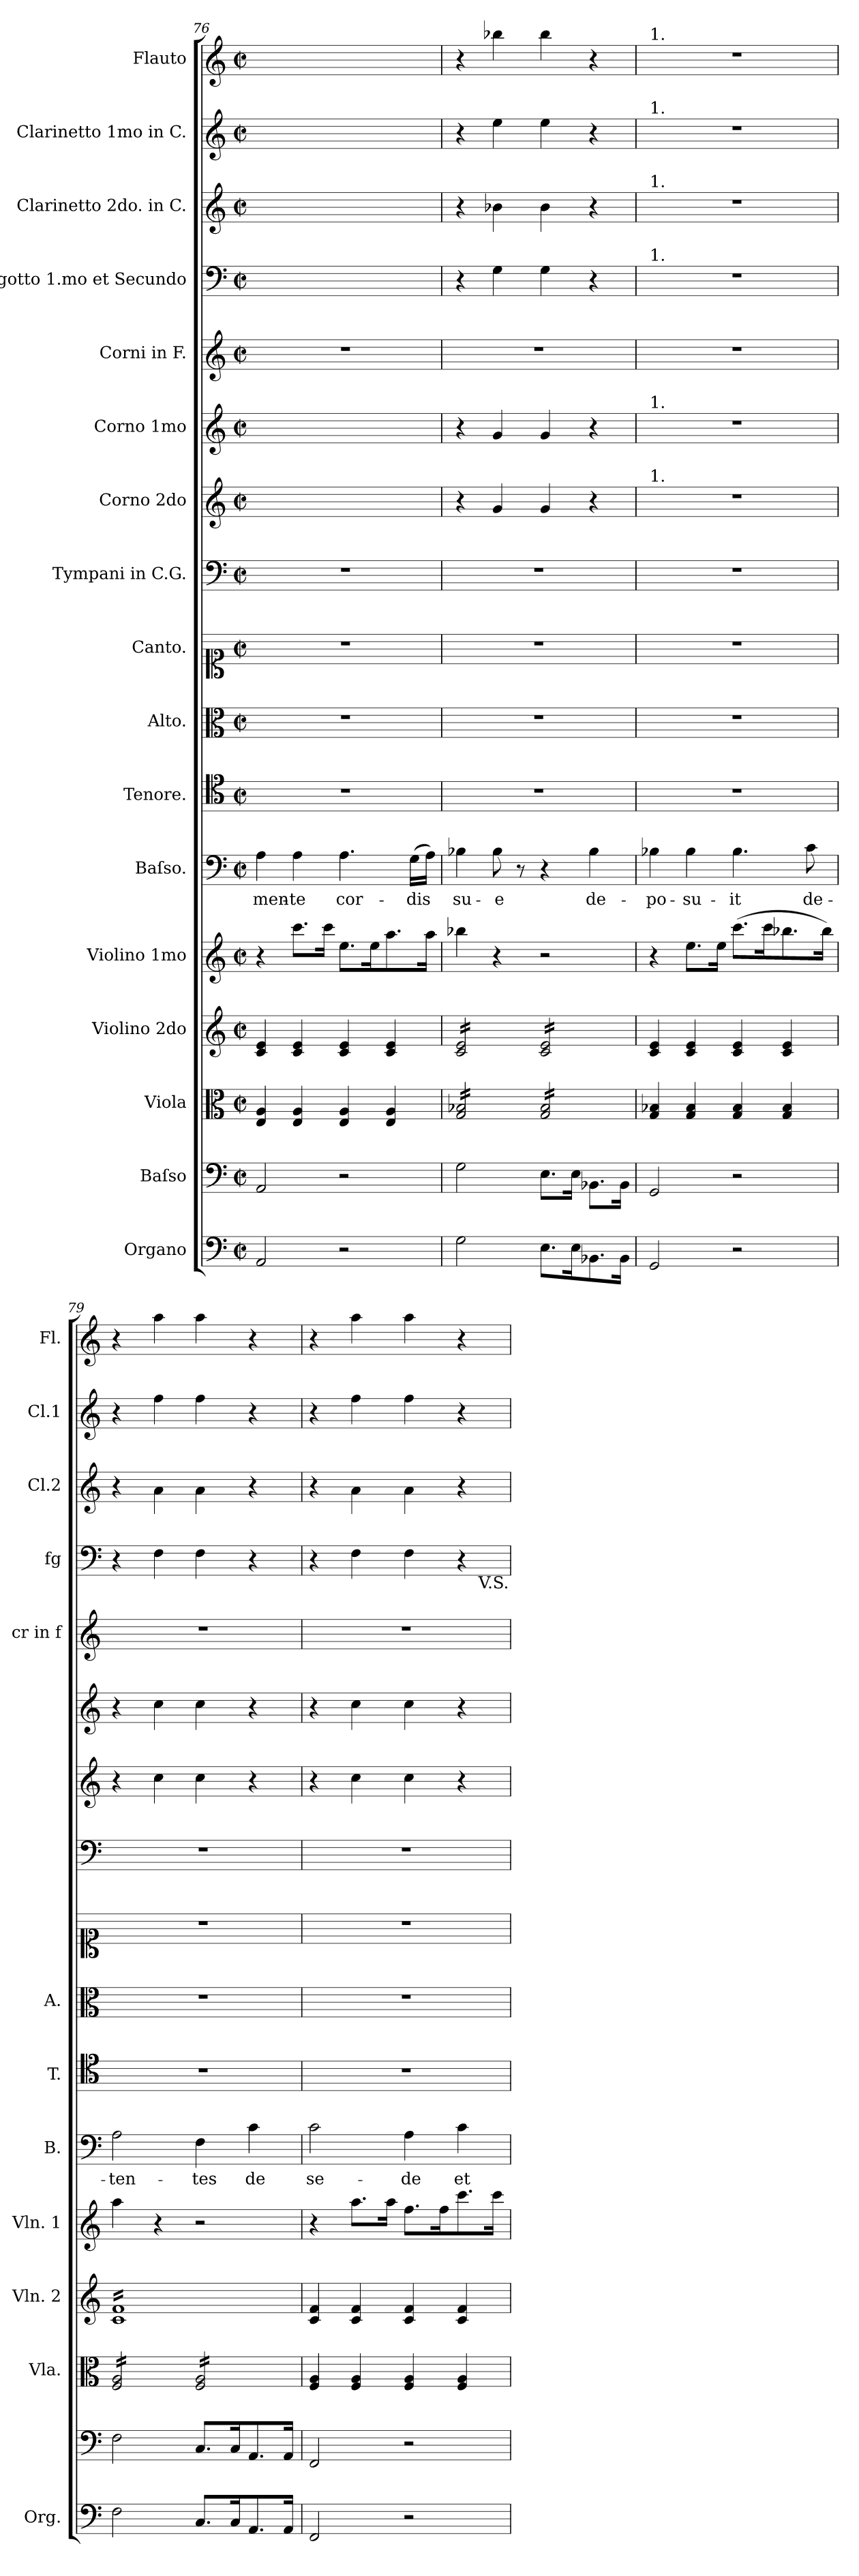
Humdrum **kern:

**kern	**kern	**kern	**kern	**kern	**kern	**text	**kern	**kern	**kern	**kern	**kern	**kern	**kern	**kern	**kern	**kern	**kern
*part17	*part16	*part15	*part14	*part13	*part12	*part12	*part11	*part10	*part9	*part8	*part7	*part6	*part5	*part4	*part3	*part2	*part1
*staff17	*staff16	*staff15	*staff14	*staff13	*staff12	*staff12	*staff11	*staff10	*staff9	*staff8	*staff7	*staff6	*staff5	*staff4	*staff3	*staff2	*staff1
*I"Organo	*I"Baſso	*I"Viola	*I"Violino 2do	*I"Violino 1mo	*I"Baſso.	*	*I"Tenore.	*I"Alto.	*I"Canto.	*I"Tympani in C.G.	*I"Corno 2do	*I"Corno 1mo	*I"Corni in F.	*I"Fagotto 1.mo et Secundo	*I"Clarinetto 2do. in C.	*I"Clarinetto 1mo in C.	*I"Flauto
*I'Org.	*	*I'Vla.	*I'Vln. 2	*I'Vln. 1	*I'B.	*	*I'T.	*I'A.	*	*	*	*	*I'cr in f	*I'fg	*I'Cl.2	*I'Cl.1	*I'Fl.
*clefF4	*clefF4	*clefC3	*clefG2	*clefG2	*clefF4	*	*clefC4	*clefC3	*clefC1	*clefF4	*clefG2	*clefG2	*clefG2	*clefF4	*clefG2	*clefG2	*clefG2
*	*	*	*	*	*	*	*	*	*	*	*	*	*ITrd4c7	*	*	*	*
*k[]	*k[]	*k[]	*k[]	*k[]	*k[]	*	*k[]	*k[]	*k[]	*k[]	*k[]	*k[]	*k[b-]	*k[]	*k[]	*k[]	*k[]
*M2/2	*M2/2	*M2/2	*M2/2	*M2/2	*M2/2	*	*M2/2	*M2/2	*M2/2	*M2/2	*M2/2	*M2/2	*M2/2	*M2/2	*M2/2	*M2/2	*M2/2
*met(c|)	*met(c|)	*met(c|)	*met(c|)	*met(c|)	*met(c|)	*	*met(c|)	*met(c|)	*met(c|)	*met(c|)	*met(c|)	*met(c|)	*met(c|)	*met(c|)	*met(c|)	*met(c|)	*met(c|)
=76	=76	=76	=76	=76	=76	=76	=76	=76	=76	=76	=76	=76	=76	=76	=76	=76	=76
2AA/	2AA/	4E/ 4A/	4c/ 4e/	4r	4A\	men-	1r	1r	1r	1r	1ryy	1ryy	1r	1ryy	1ryy	1ryy	1ryy
.	.	4E/ 4A/	4c/ 4e/	8.ccc\L	4A\	-te	.	.	.	.	.	.	.	.	.	.	.
.	.	.	.	16ccc\Jk	.	.	.	.	.	.	.	.	.	.	.	.	.
2r	2r	4E/ 4A/	4c/ 4e/	8.ee\L	4.A\	cor-	.	.	.	.	.	.	.	.	.	.	.
.	.	.	.	16ee\K	.	.	.	.	.	.	.	.	.	.	.	.	.
.	.	4E/ 4A/	4c/ 4e/	8.aa\	.	.	.	.	.	.	.	.	.	.	.	.	.
.	.	.	.	.	(16G\LL	-dis	.	.	.	.	.	.	.	.	.	.	.
.	.	.	.	16aa\Jk	16A\JJ)	.	.	.	.	.	.	.	.	.	.	.	.
=77	=77	=77	=77	=77	=77	=77	=77	=77	=77	=77	=77	=77	=77	=77	=77	=77	=77
*	*	*tremolo	*	*	*	*	*	*	*	*	*	*	*	*	*	*	*
*	*	*	*tremolo	*	*	*	*	*	*	*	*	*	*	*	*	*	*
2G\	2G\	16G/ 16B-X/LL	16c/ 16e/LL	4bb-X\	4B-X\	su-	1r	1r	1r	1r	4r	4r	1r	4r	4r	4r	4r
.	.	16G/ 16B-X/	16c/ 16e/	.	.	.	.	.	.	.	.	.	.	.	.	.	.
.	.	16G/ 16B-X/	16c/ 16e/	.	.	.	.	.	.	.	.	.	.	.	.	.	.
.	.	16G/ 16B-X/	16c/ 16e/	.	.	.	.	.	.	.	.	.	.	.	.	.	.
.	.	16G/ 16B-X/	16c/ 16e/	4r	8B-\	-e	.	.	.	.	4g/	4g/	.	4G\	4b-X\	4ee\	4bb-X\
.	.	16G/ 16B-X/	16c/ 16e/	.	.	.	.	.	.	.	.	.	.	.	.	.	.
.	.	16G/ 16B-X/	16c/ 16e/	.	8r	.	.	.	.	.	.	.	.	.	.	.	.
.	.	16G/ 16B-X/JJ	16c/ 16e/JJ	.	.	.	.	.	.	.	.	.	.	.	.	.	.
8.E\L	8.E\L	16G/ 16B-/LL	16c/ 16e/LL	2r	4r	.	.	.	.	.	4g/	4g/	.	4G\	4b-\	4ee\	4bb-\
.	.	16G/ 16B-/	16c/ 16e/	.	.	.	.	.	.	.	.	.	.	.	.	.	.
.	.	16G/ 16B-/	16c/ 16e/	.	.	.	.	.	.	.	.	.	.	.	.	.	.
16E\K	16E\Jk	16G/ 16B-/	16c/ 16e/	.	.	.	.	.	.	.	.	.	.	.	.	.	.
8.BB-X\	8.BB-X\L	16G/ 16B-/	16c/ 16e/	.	4B-\	de-	.	.	.	.	4r	4r	.	4r	4r	4r	4r
.	.	16G/ 16B-/	16c/ 16e/	.	.	.	.	.	.	.	.	.	.	.	.	.	.
.	.	16G/ 16B-/	16c/ 16e/	.	.	.	.	.	.	.	.	.	.	.	.	.	.
16BB-\Jk	16BB-\Jk	16G/ 16B-/JJ	16c/ 16e/JJ	.	.	.	.	.	.	.	.	.	.	.	.	.	.
*	*	*	*Xtremolo	*	*	*	*	*	*	*	*	*	*	*	*	*	*
*	*	*Xtremolo	*	*	*	*	*	*	*	*	*	*	*	*	*	*	*
=78	=78	=78	=78	=78	=78	=78	=78	=78	=78	=78	=78	=78	=78	=78	=78	=78	=78
!	!	!	!	!	!	!	!	!	!	!	!	!	!	!	!	!	!LO:TX:a:t=1.
!	!	!	!	!	!	!	!	!	!	!	!	!	!	!	!	!LO:TX:a:t=1.	!
!	!	!	!	!	!	!	!	!	!	!	!	!	!	!	!LO:TX:a:t=1.	!	!
!	!	!	!	!	!	!	!	!	!	!	!	!	!	!LO:TX:a:t=1.	!	!	!
!	!	!	!	!	!	!	!	!	!	!	!	!LO:TX:a:t=1.	!	!	!	!	!
!	!	!	!	!	!	!	!	!	!	!	!LO:TX:a:t=1.	!	!	!	!	!	!
2GG/	2GG/	4G/ 4B-X/	4c/ 4e/	4r	4B-X\	-po-	1r	1r	1r	1r	1r	1r	1r	1r	1r	1r	1r
.	.	4G/ 4B-/	4c/ 4e/	8.ee\L	4B-\	-su-	.	.	.	.	.	.	.	.	.	.	.
.	.	.	.	16ee\Jk	.	.	.	.	.	.	.	.	.	.	.	.	.
2r	2r	4G/ 4B-/	4c/ 4e/	(8.ccc\L	4.B-\	-it	.	.	.	.	.	.	.	.	.	.	.
.	.	.	.	16ccc\K	.	.	.	.	.	.	.	.	.	.	.	.	.
.	.	4G/ 4B-/	4c/ 4e/	8.bb-X\	.	.	.	.	.	.	.	.	.	.	.	.	.
.	.	.	.	.	8c\	de-	.	.	.	.	.	.	.	.	.	.	.
.	.	.	.	16bb-\Jk)	.	.	.	.	.	.	.	.	.	.	.	.	.
=79	=79	=79	=79	=79	=79	=79	=79	=79	=79	=79	=79	=79	=79	=79	=79	=79	=79
*	*	*tremolo	*	*	*	*	*	*	*	*	*	*	*	*	*	*	*
*	*	*	*tremolo	*	*	*	*	*	*	*	*	*	*	*	*	*	*
2F\	2F\	16F/ 16A/LL	16c/ 16f/LL	4aa\	2A\	-ten-	1r	1r	1r	1r	4r	4r	1r	4r	4r	4r	4r
.	.	16F/ 16A/	16c/ 16f/	.	.	.	.	.	.	.	.	.	.	.	.	.	.
.	.	16F/ 16A/	16c/ 16f/	.	.	.	.	.	.	.	.	.	.	.	.	.	.
.	.	16F/ 16A/	16c/ 16f/	.	.	.	.	.	.	.	.	.	.	.	.	.	.
.	.	16F/ 16A/	16c/ 16f/	4r	.	.	.	.	.	.	4cc\	4cc\	.	4F\	4a\	4ff\	4aa\
.	.	16F/ 16A/	16c/ 16f/	.	.	.	.	.	.	.	.	.	.	.	.	.	.
.	.	16F/ 16A/	16c/ 16f/	.	.	.	.	.	.	.	.	.	.	.	.	.	.
.	.	16F/ 16A/JJ	16c/ 16f/	.	.	.	.	.	.	.	.	.	.	.	.	.	.
8.C/L	8.C/L	16F/ 16A/LL	16c/ 16f/	2r	4F\	-tes	.	.	.	.	4cc\	4cc\	.	4F\	4a\	4ff\	4aa\
.	.	16F/ 16A/	16c/ 16f/	.	.	.	.	.	.	.	.	.	.	.	.	.	.
.	.	16F/ 16A/	16c/ 16f/	.	.	.	.	.	.	.	.	.	.	.	.	.	.
16C/K	16C/K	16F/ 16A/	16c/ 16f/	.	.	.	.	.	.	.	.	.	.	.	.	.	.
8.AA/	8.AA/	16F/ 16A/	16c/ 16f/	.	4c\	de	.	.	.	.	4r	4r	.	4r	4r	4r	4r
.	.	16F/ 16A/	16c/ 16f/	.	.	.	.	.	.	.	.	.	.	.	.	.	.
.	.	16F/ 16A/	16c/ 16f/	.	.	.	.	.	.	.	.	.	.	.	.	.	.
16AA/Jk	16AA/Jk	16F/ 16A/JJ	16c/ 16f/JJ	.	.	.	.	.	.	.	.	.	.	.	.	.	.
*	*	*	*Xtremolo	*	*	*	*	*	*	*	*	*	*	*	*	*	*
*	*	*Xtremolo	*	*	*	*	*	*	*	*	*	*	*	*	*	*	*
=80	=80	=80	=80	=80	=80	=80	=80	=80	=80	=80	=80	=80	=80	=80	=80	=80	=80
2FF/	2FF/	4F/ 4A/	4c/ 4f/	4r	2c\	se-	1r	1r	1r	1r	4r	4r	1r	4r	4r	4r	4r
.	.	4F/ 4A/	4c/ 4f/	8.aa\L	.	.	.	.	.	.	4cc\	4cc\	.	4F\	4a\	4ff\	4aa\
.	.	.	.	16aa\Jk	.	.	.	.	.	.	.	.	.	.	.	.	.
2r	2r	4F/ 4A/	4c/ 4f/	8.ff\L	4A\	-de	.	.	.	.	4cc\	4cc\	.	4F\	4a\	4ff\	4aa\
.	.	.	.	16ff\K	.	.	.	.	.	.	.	.	.	.	.	.	.
.	.	4F/ 4A/	4c/ 4f/	8.ccc\	4c\	et	.	.	.	.	4r	4r	.	4r	4r	4r	4r
.	.	.	.	16ccc\Jk	.	.	.	.	.	.	.	.	.	.	.	.	.
!	!	!	!	!	!	!	!	!	!	!	!	!	!	!LO:TX:b:t=V.S.	!	!	!
=	=	=	=	=	=	=	=	=	=	=	=	=	=	=	=	=	=
*-	*-	*-	*-	*-	*-	*-	*-	*-	*-	*-	*-	*-	*-	*-	*-	*-	*-
